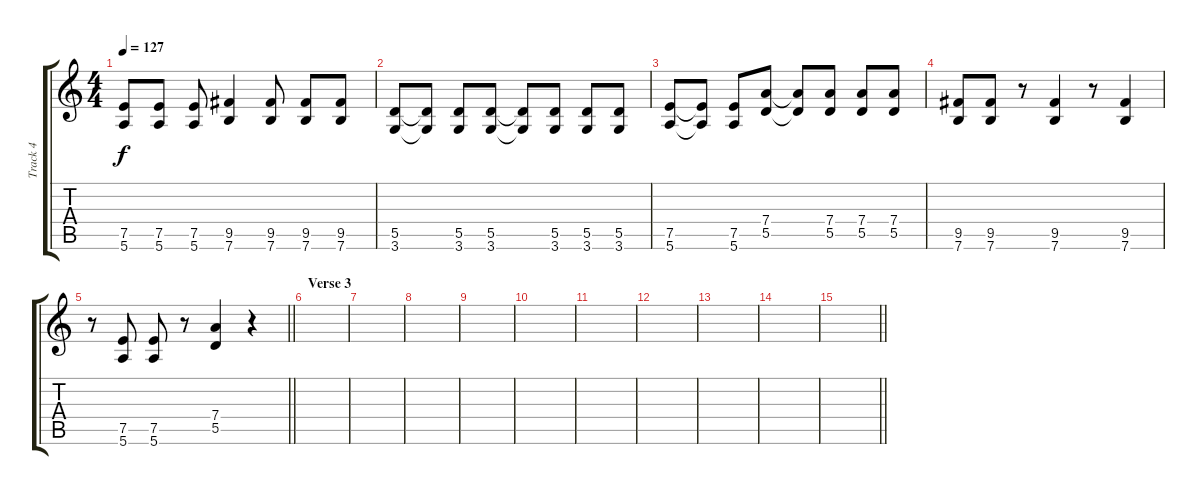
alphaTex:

\track ("Track 4" "Track 4") {instrument distortionguitar}
\staff {score tabs}
\tuning (E4 B3 G3 D3 A2 E2) {hide}
\ts (4 4)
\tempo 127
\clef g2
\ks c
(7.5 5.6).8{dy f} (7.5 5.6).8 (7.5 5.6).8 (9.5 7.6).4 (9.5 7.6).8 (9.5 7.6).8 (9.5 7.6).8 |
(5.5 3.6).8 (5.5{t} 3.6{t}).8 (5.5 3.6).8 (5.5 3.6).8 (5.5{t} 3.6{t}).8 (5.5 3.6).8 (5.5 3.6).8 (5.5 3.6).8 |
(7.5 5.6).8 (7.5{t} 5.6{t}).8 (7.5 5.6).8 (7.4 5.5).8 (7.4{t} 5.5{t}).8 (7.4 5.5).8 (7.4 5.5).8 (7.4 5.5).8 |
(9.5 7.6).8 (9.5 7.6).8 r.8 (9.5 7.6).4 r.8 (9.5 7.6).4 |
\barLineRight lightlight
r.8 (7.5 5.6).8 (7.5 5.6).8 r.8 (7.4 5.5).4 r.4 |
\section ("" "Verse 3")
|
|
|
|
|
|
|
|
|
\barLineRight lightlight
